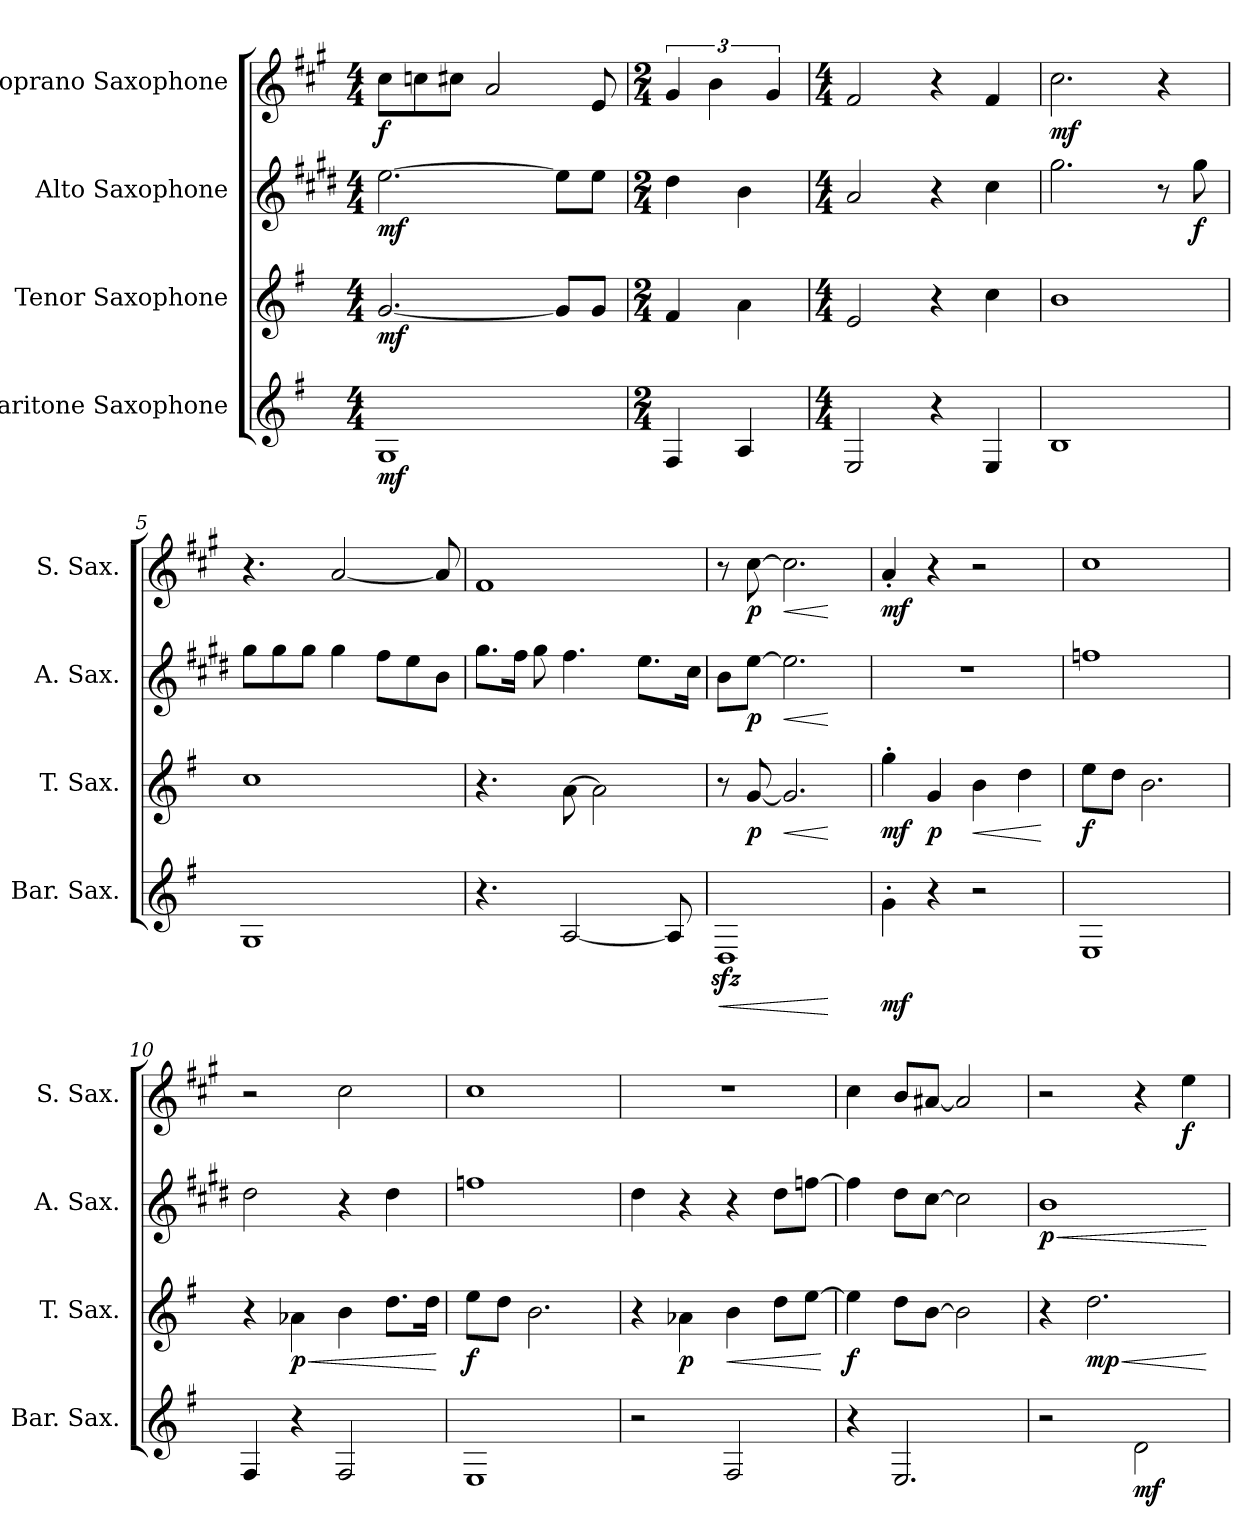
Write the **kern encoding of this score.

**kern	**dynam	**kern	**dynam	**kern	**dynam	**kern	**dynam
*part4	*part4	*part3	*part3	*part2	*part2	*part1	*part1
*staff4	*staff4	*staff3	*staff3	*staff2	*staff2	*staff1	*staff1
*I"Baritone Saxophone	*	*I"Tenor Saxophone	*	*I"Alto Saxophone	*	*I"Soprano Saxophone	*
*I'Bar. Sax.	*	*I'T. Sax.	*	*I'A. Sax.	*	*I'S. Sax.	*
*clefG2	*	*clefG2	*	*clefG2	*	*clefG2	*
*ITrd12c21	*	*ITrd8c14	*	*ITrd5c9	*	*ITrd1c2	*
*k[f#]	*	*k[f#]	*	*k[f#]	*	*k[f#]	*
*M4/4	*	*M4/4	*	*M4/4	*	*M4/4	*
*MM124	*	*MM124	*	*MM124	*	*MM124	*
=1	=1	=1	=1	=1	=1	=1	=1
!	!LO:DY:b	!	!LO:DY:b	!	!LO:DY:b	!	!LO:DY:b
1GG	mf	[2.G/	mf	[2.g\	mf	8b\L	f
.	.	.	.	.	.	8b-X\	.
.	.	.	.	.	.	8bn\J	.
.	.	.	.	.	.	2g/	.
.	.	8G/L]	.	8g\L]	.	.	.
.	.	8G/J	.	8g\J	.	8d/	.
=2	=2	=2	=2	=2	=2	=2	=2
*M2/4	*	*M2/4	*	*M2/4	*	*M2/4	*
4FF#/	.	4F#/	.	4f#\	.	6f#/	.
.	.	.	.	.	.	6a\	.
4AA/	.	4A\	.	4d\	.	.	.
.	.	.	.	.	.	6f#/	.
=3	=3	=3	=3	=3	=3	=3	=3
*M4/4	*	*M4/4	*	*M4/4	*	*M4/4	*
2EE/	.	2E/	.	2c/	.	2e/	.
4r	.	4r	.	4r	.	4r	.
4EE/	.	4c\	.	4e\	.	4e/	.
=4	=4	=4	=4	=4	=4	=4	=4
!	!	!	!	!	!	!	!LO:DY:b
1BB	.	1B	.	2.b\	.	2.b\	mf
.	.	.	.	8r	.	4r	.
!	!	!	!	!	!LO:DY:b	!	!
.	.	.	.	8b\	f	.	.
=5	=5	=5	=5	=5	=5	=5	=5
1GG	.	1c	.	8b\L	.	4.r	.
.	.	.	.	8b\	.	.	.
.	.	.	.	8b\J	.	.	.
.	.	.	.	4b\	.	[2g/	.
.	.	.	.	8a\L	.	.	.
.	.	.	.	8g\	.	.	.
.	.	.	.	8d\J	.	8g/]	.
!!LO:LB:g=z
=6	=6	=6	=6	=6	=6	=6	=6
4.r	.	4.r	.	8.b\L	.	1e	.
.	.	.	.	16a\Jk	.	.	.
.	.	.	.	8b\	.	.	.
[2AA/	.	[8A\	.	4.a\	.	.	.
.	.	2A\]	.	.	.	.	.
.	.	.	.	8.g\L	.	.	.
8AA/]	.	.	.	.	.	.	.
.	.	.	.	16e\Jk	.	.	.
=7	=7	=7	=7	=7	=7	=7	=7
!	!LO:HP:b	!	!	!	!	!	!
1DDzz<	<	8r	.	8d\L	.	8r	.
!	!	!	!LO:DY:b	!	!LO:DY:b	!	!LO:DY:b
.	.	[8G/	p	[8g\J	p	[8b\	p
!	!	!	!LO:HP:b	!	!LO:HP:b	!	!LO:HP:b
.	.	2.G/]	<	2.g\]	<	2.b\]	<
.	[	.	[	.	[	.	[
=8	=8	=8	=8	=8	=8	=8	=8
!	!LO:DY:b	!	!LO:DY:b	!	!	!	!LO:DY:b
4G'\	mf	4g'\	mf	1r	.	4g'/	mf
!	!	!	!LO:DY:b	!	!	!	!
4r	.	4G/	p	.	.	4r	.
!	!	!	!LO:HP:b	!	!	!	!
2r	.	4B\	<	.	.	2r	.
.	.	4d\	.	.	.	.	.
.	.	.	[	.	.	.	.
=9	=9	=9	=9	=9	=9	=9	=9
!	!	!	!LO:DY:b	!	!	!	!
1EE	.	8e\L	f	1a-X	.	1b	.
.	.	8d\J	.	.	.	.	.
.	.	2.B\	.	.	.	.	.
=10	=10	=10	=10	=10	=10	=10	=10
4FF#/	.	4r	.	2f#\	.	2r	.
!	!	!	!LO:HP:b	!	!	!	!
!	!	!	!LO:DY:n=1:b	!	!	!	!
4r	.	4A-X\	< p	.	.	.	.
2FF#/	.	4B\	.	4r	.	2b\	.
.	.	8.d\L	.	4f#\	.	.	.
.	.	16d\Jk	.	.	.	.	.
.	.	.	[	.	.	.	.
=11	=11	=11	=11	=11	=11	=11	=11
!	!	!	!LO:DY:b	!	!	!	!
1EE	.	8e\L	f	1a-X	.	1b	.
.	.	8d\J	.	.	.	.	.
.	.	2.B\	.	.	.	.	.
=12	=12	=12	=12	=12	=12	=12	=12
2r	.	4r	.	4f#\	.	1r	.
!	!	!	!LO:DY:b	!	!	!	!
.	.	4A-X\	p	4r	.	.	.
!	!	!	!LO:HP:b	!	!	!	!
2FF#/	.	4B\	<	4r	.	.	.
.	.	8d\L	.	8f#\L	.	.	.
.	.	[8e\J	.	[8a-X\J	.	.	.
.	.	.	[	.	.	.	.
!!LO:PB:g=z
=13	=13	=13	=13	=13	=13	=13	=13
!	!	!	!LO:DY:b	!	!	!	!
4r	.	4e\]	f	4a-\]	.	4b\	.
2.EE/	.	8d\L	.	8f#\L	.	8a/L	.
.	.	[8B\J	.	[8e\J	.	[8g#X/J	.
.	.	2B\]	.	2e\]	.	2g#/]	.
=14	=14	=14	=14	=14	=14	=14	=14
!	!	!	!	!	!LO:HP:b	!	!
!	!	!	!	!	!LO:DY:n=1:b	!	!
2r	.	4r	.	1d	< p	2r	.
!	!	!	!LO:HP:b	!	!	!	!
!	!	!	!LO:DY:n=1:b	!	!	!	!
.	.	2.d\	< mp	.	.	.	.
!	!LO:DY:b	!	!	!	!	!	!
2D\	mf	.	.	.	.	4r	.
!	!	!	!	!	!	!	!LO:DY:b
.	.	.	.	.	.	4dd\	f
.	.	.	[	.	[	.	.
=	=	=	=	=	=	=	=
*-	*-	*-	*-	*-	*-	*-	*-
